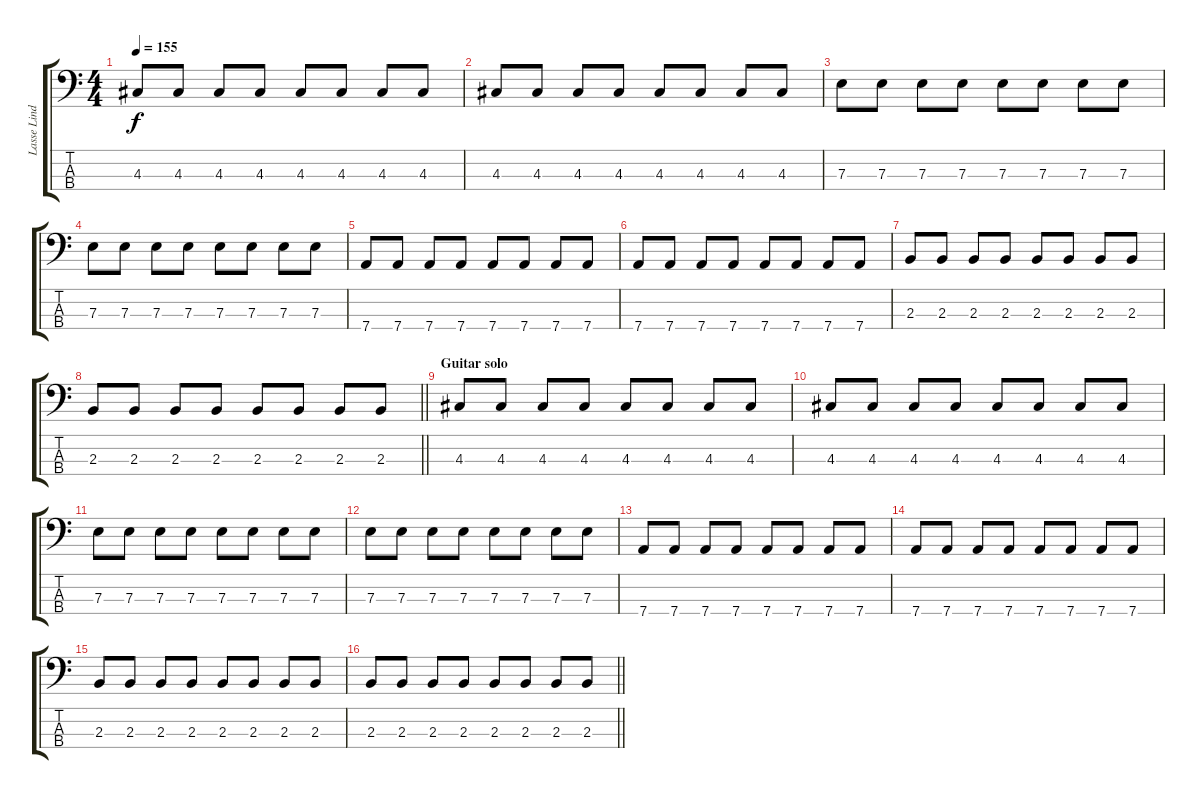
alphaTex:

\track ("Lasse Lindfors - Bass" "Lasse Lind") {instrument electricbassfinger}
\staff {score tabs}
\tuning (G2 D2 A1 D1) {hide}
\ts (4 4)
\tempo 155
\clef f4
\ks c
4.3.8{dy f} 4.3.8 4.3.8 4.3.8 4.3.8 4.3.8 4.3.8 4.3.8 |
4.3.8 4.3.8 4.3.8 4.3.8 4.3.8 4.3.8 4.3.8 4.3.8 |
7.3.8 7.3.8 7.3.8 7.3.8 7.3.8 7.3.8 7.3.8 7.3.8 |
7.3.8 7.3.8 7.3.8 7.3.8 7.3.8 7.3.8 7.3.8 7.3.8 |
7.4.8 7.4.8 7.4.8 7.4.8 7.4.8 7.4.8 7.4.8 7.4.8 |
7.4.8 7.4.8 7.4.8 7.4.8 7.4.8 7.4.8 7.4.8 7.4.8 |
2.3.8 2.3.8 2.3.8 2.3.8 2.3.8 2.3.8 2.3.8 2.3.8 |
\barLineRight lightlight
2.3.8 2.3.8 2.3.8 2.3.8 2.3.8 2.3.8 2.3.8 2.3.8 |
\section ("" "Guitar solo")
4.3.8 4.3.8 4.3.8 4.3.8 4.3.8 4.3.8 4.3.8 4.3.8 |
4.3.8 4.3.8 4.3.8 4.3.8 4.3.8 4.3.8 4.3.8 4.3.8 |
7.3.8 7.3.8 7.3.8 7.3.8 7.3.8 7.3.8 7.3.8 7.3.8 |
7.3.8 7.3.8 7.3.8 7.3.8 7.3.8 7.3.8 7.3.8 7.3.8 |
7.4.8 7.4.8 7.4.8 7.4.8 7.4.8 7.4.8 7.4.8 7.4.8 |
7.4.8 7.4.8 7.4.8 7.4.8 7.4.8 7.4.8 7.4.8 7.4.8 |
2.3.8 2.3.8 2.3.8 2.3.8 2.3.8 2.3.8 2.3.8 2.3.8 |
\barLineRight lightlight
2.3.8 2.3.8 2.3.8 2.3.8 2.3.8 2.3.8 2.3.8 2.3{h}.8
